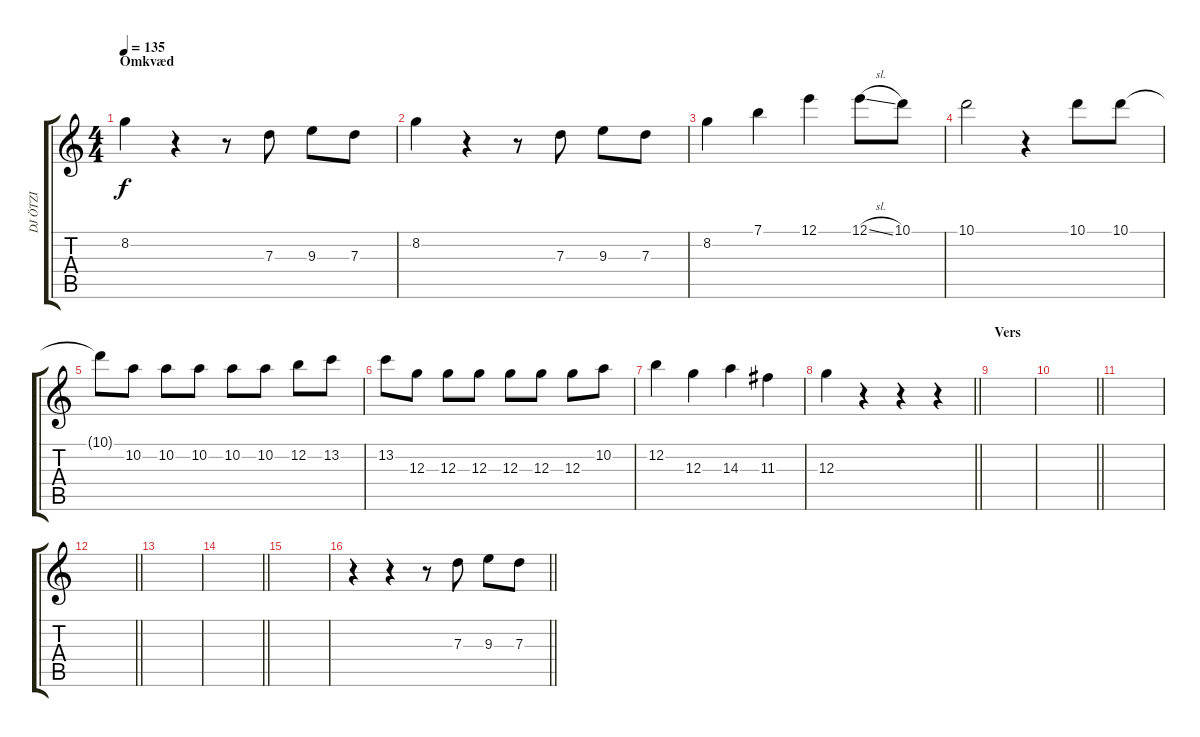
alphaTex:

\track ("DJ ÖTZI" "DJ ÖTZI") {instrument acousticguitarsteel}
\staff {score tabs}
\tuning (E4 B3 G3 D3 A2 E2) {hide}
\ts (4 4)
\section ("" "Omkvæd")
\tempo 135
\clef g2
\ks c
8.2.4{dy f} r.4 r.8 7.3.8 9.3.8 7.3.8 |
8.2.4 r.4 r.8 7.3.8 9.3.8 7.3.8 |
8.2.4 7.1.4 12.1.4 12.1{sl}.8 10.1.8 |
10.1.2 r.4 10.1.8 10.1.8 |
10.1{t}.8 10.2.8 10.2.8 10.2.8 10.2.8 10.2.8 12.2.8 13.2.8 |
13.2.8 12.3.8 12.3.8 12.3.8 12.3.8 12.3.8 12.3.8 10.2.8 |
12.2.4 12.3.4 14.3.4 11.3.4 |
\barLineRight lightlight
12.3.4 r.4 r.4 r.4 |
\section ("" "Vers")
|
\barLineRight lightlight
|
|
\barLineRight lightlight
|
|
\barLineRight lightlight
|
|
\barLineRight lightlight
r.4 r.4 r.8 7.3.8 9.3.8 7.3.8
